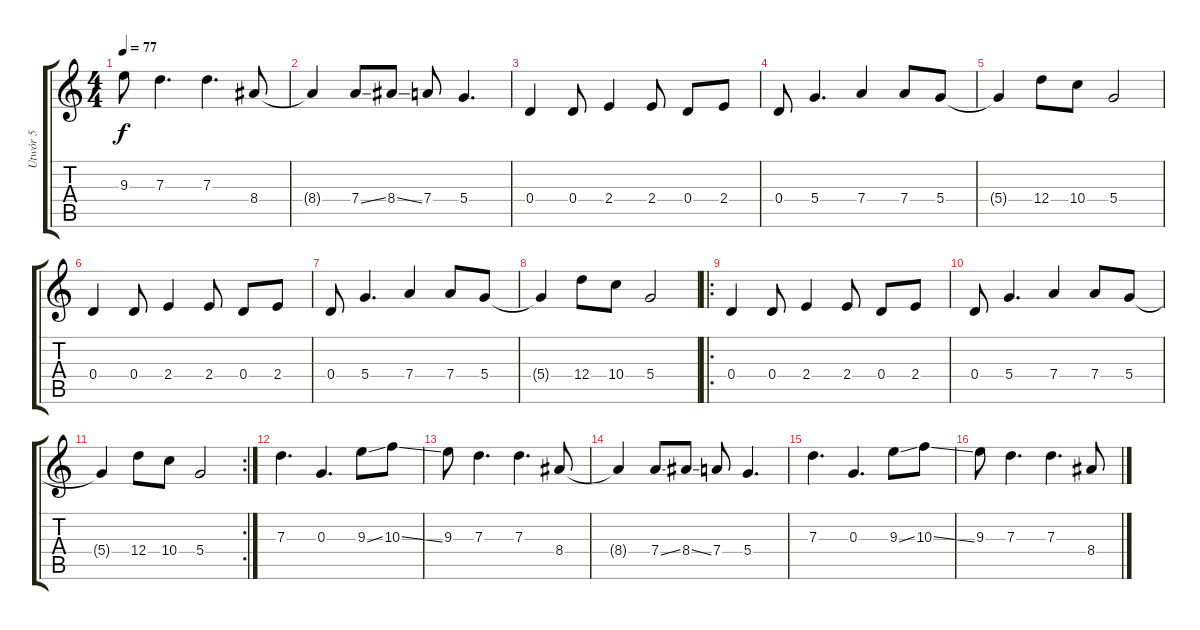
\track ("Utwór 5" "Utwór 5") {instrument electricguitarjazz}
\staff {score tabs}
\tuning (D4 Bb3 G3 D3 G2 D2) {hide}
\ts (4 4)
\tempo 77
\clef g2
\ks c
9.3.8{dy f} 7.3.4{d} 7.3.4{d} 8.4.8 |
8.4{t}.4 7.4{ss}.8 8.4{ss}.8 7.4.8 5.4.4{d} |
0.4.4 0.4.8 2.4.4 2.4.8 0.4.8 2.4.8 |
0.4.8 5.4.4{d} 7.4.4 7.4.8 5.4.8 |
5.4{t}.4 12.4.8 10.4.8 5.4.2 |
0.4.4 0.4.8 2.4.4 2.4.8 0.4.8 2.4.8 |
0.4.8 5.4.4{d} 7.4.4 7.4.8 5.4.8 |
5.4{t}.4 12.4.8 10.4.8 5.4.2 |
\ro
0.4.4 0.4.8 2.4.4 2.4.8 0.4.8 2.4.8 |
0.4.8 5.4.4{d} 7.4.4 7.4.8 5.4.8 |
\rc 2
5.4{t}.4 12.4.8 10.4.8 5.4.2 |
7.3.4{d} 0.3.4{d} 9.3{ss}.8 10.3{ss}.8 |
9.3.8 7.3.4{d} 7.3.4{d} 8.4.8 |
8.4{t}.4 7.4{ss}.8 8.4{ss}.8 7.4.8 5.4.4{d} |
7.3.4{d} 0.3.4{d} 9.3{ss}.8 10.3{ss}.8 |
9.3.8 7.3.4{d} 7.3.4{d} 8.4.8
